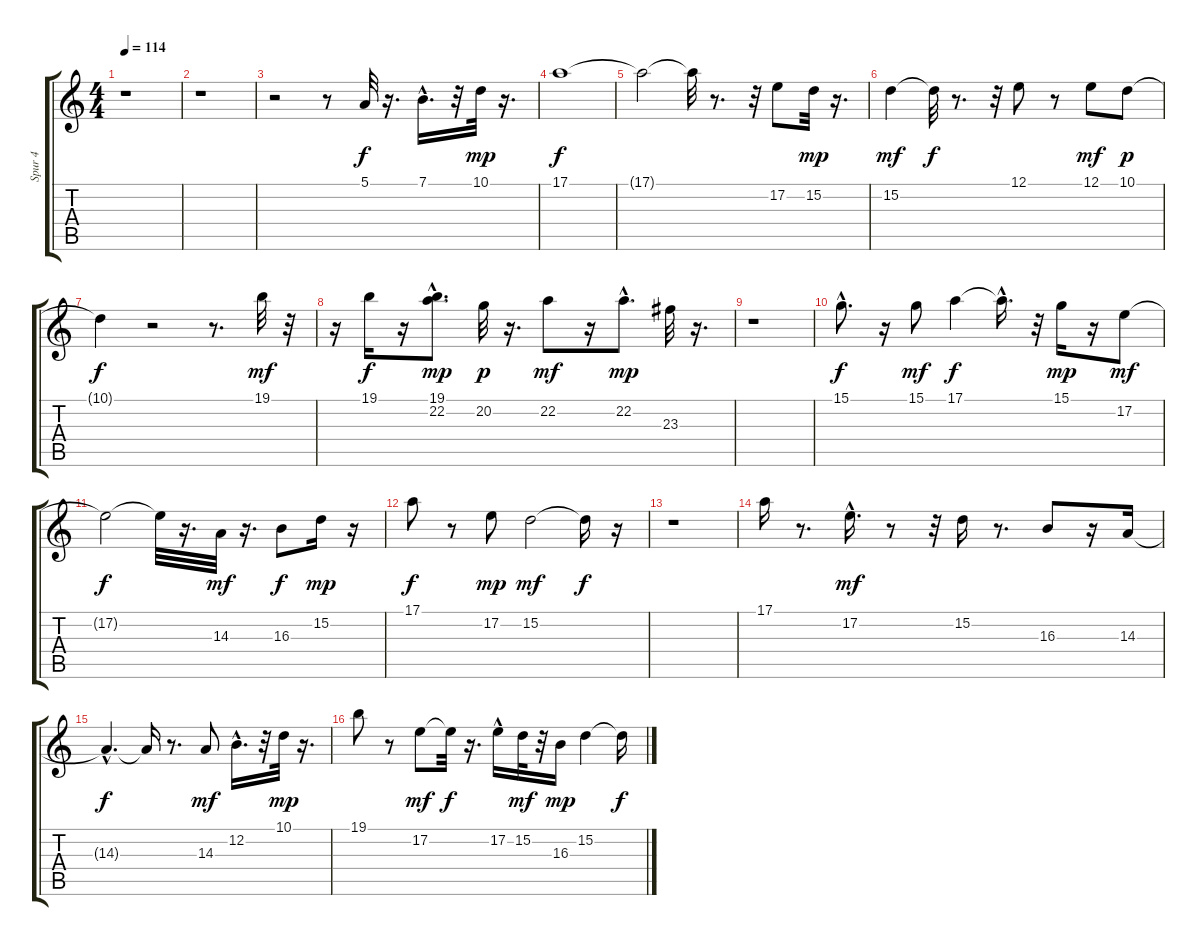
\track ("Spur 4" "Spur 4") {instrument lead8bassandlead}
\staff {score tabs}
\tuning (E4 B3 G3 D3 A2 E2) {hide}
\ts (4 4)
\tempo 114
\clef g2
\ks c
r.1{dy f} |
r.1 |
r.2 r.8 5.1.32 r.16{d} 7.1{hac}.16{d} r.32 10.1.32{dy mp} r.16{d} |
17.1.1{dy f} |
17.1{t}.2 17.1{t}.32 r.8{d} r.32 17.2.8 15.2.32{dy mp} r.16{d} |
15.2.4{dy mf} 15.2{t}.32{dy f} r.8{d} r.32 12.1.8 r.8 12.1.8{dy mf} 10.1.8{dy p} |
10.1{t}.4{dy f} r.2 r.8{d} 19.1.32{dy mf} r.32 |
r.16 19.1.16{dy f} r.16 (19.1 22.2{hac}).8{d dy mp} 20.2.32{dy p} r.16{d} 22.2.8{dy mf} r.16 22.2{hac}.8{d dy mp} 23.3.32 r.16{d} |
r.1 |
15.1{hac}.8{d dy f} r.16 15.1.8{dy mf} 17.1.4{dy f} 17.1{hac t}.16{d} r.32 15.1.16{dy mp} r.16 17.2.8{dy mf} |
17.2{t}.2{dy f} 17.2{t}.32 r.16{d} 14.3.32{dy mf} r.16{d} 16.3.8{dy f} 15.2.16{dy mp} r.16 |
17.1.8{dy f} r.8 17.2.8{dy mp} 15.2.2{dy mf} 15.2{t}.16{dy f} r.16 |
r.1 |
17.1.16 r.8{d} 17.2{hac}.16{d dy mf} r.8 r.32 15.2.16 r.8{d} 16.3.8 r.16 14.3.16 |
14.3{hac t}.4{d dy f} 14.3{t}.16 r.8{d} 14.3.8{dy mf} 12.2{hac}.16{d} r.32 10.1.32{dy mp} r.16{d} |
19.1.8 r.8 17.2.8{dy mf} 17.2{t}.32{dy f} r.16{d} 17.2{hac}.16 15.2.32{dy mf} r.32 16.3.16{dy mp} 15.2.4 15.2{t}.16{dy f}
